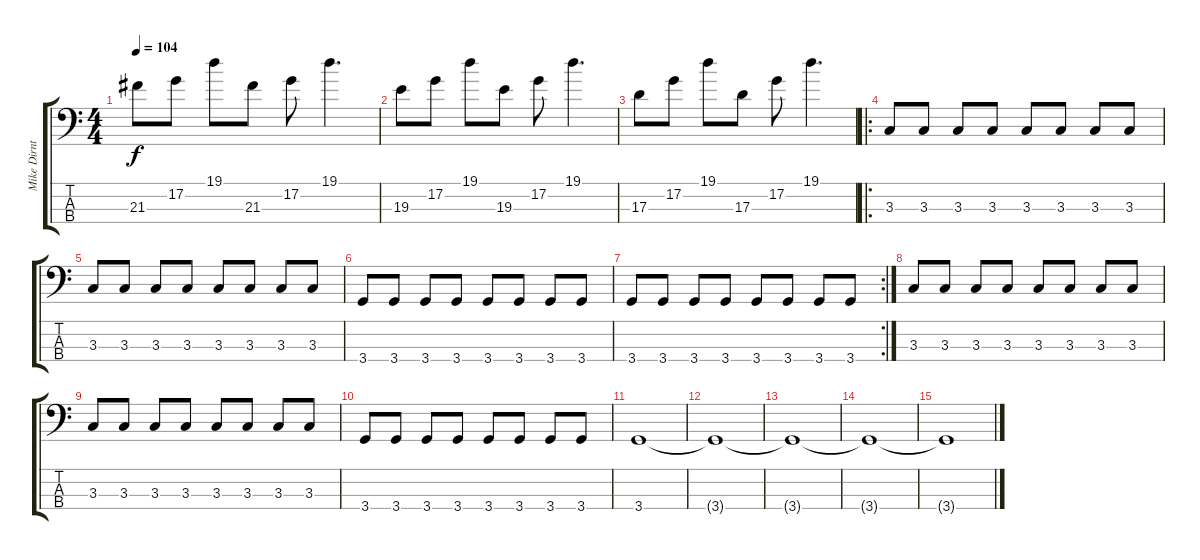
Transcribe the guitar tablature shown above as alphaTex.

\track ("Mike Dirnt" "Mike Dirnt") {instrument fretlessbass}
\staff {score tabs}
\tuning (G2 D2 A1 E1) {hide}
\ts (4 4)
\tempo 104
\clef f4
\ks c
21.3.8{dy f} 17.2.8 19.1.8 21.3.8 17.2.8 19.1.4{d} |
19.3.8 17.2.8 19.1.8 19.3.8 17.2.8 19.1.4{d} |
17.3.8 17.2.8 19.1.8 17.3.8 17.2.8 19.1.4{d} |
\ro
3.3.8 3.3.8 3.3.8 3.3.8 3.3.8 3.3.8 3.3.8 3.3.8 |
3.3.8 3.3.8 3.3.8 3.3.8 3.3.8 3.3.8 3.3.8 3.3.8 |
3.4.8 3.4.8 3.4.8 3.4.8 3.4.8 3.4.8 3.4.8 3.4.8 |
\rc 2
3.4.8 3.4.8 3.4.8 3.4.8 3.4.8 3.4.8 3.4.8 3.4.8 |
3.3.8 3.3.8 3.3.8 3.3.8 3.3.8 3.3.8 3.3.8 3.3.8 |
3.3.8 3.3.8 3.3.8 3.3.8 3.3.8 3.3.8 3.3.8 3.3.8 |
3.4.8 3.4.8 3.4.8 3.4.8 3.4.8 3.4.8 3.4.8 3.4.8 |
3.4.1{volume 4} |
3.4{t}.1 |
3.4{t}.1 |
3.4{t}.1 |
3.4{t}.1
